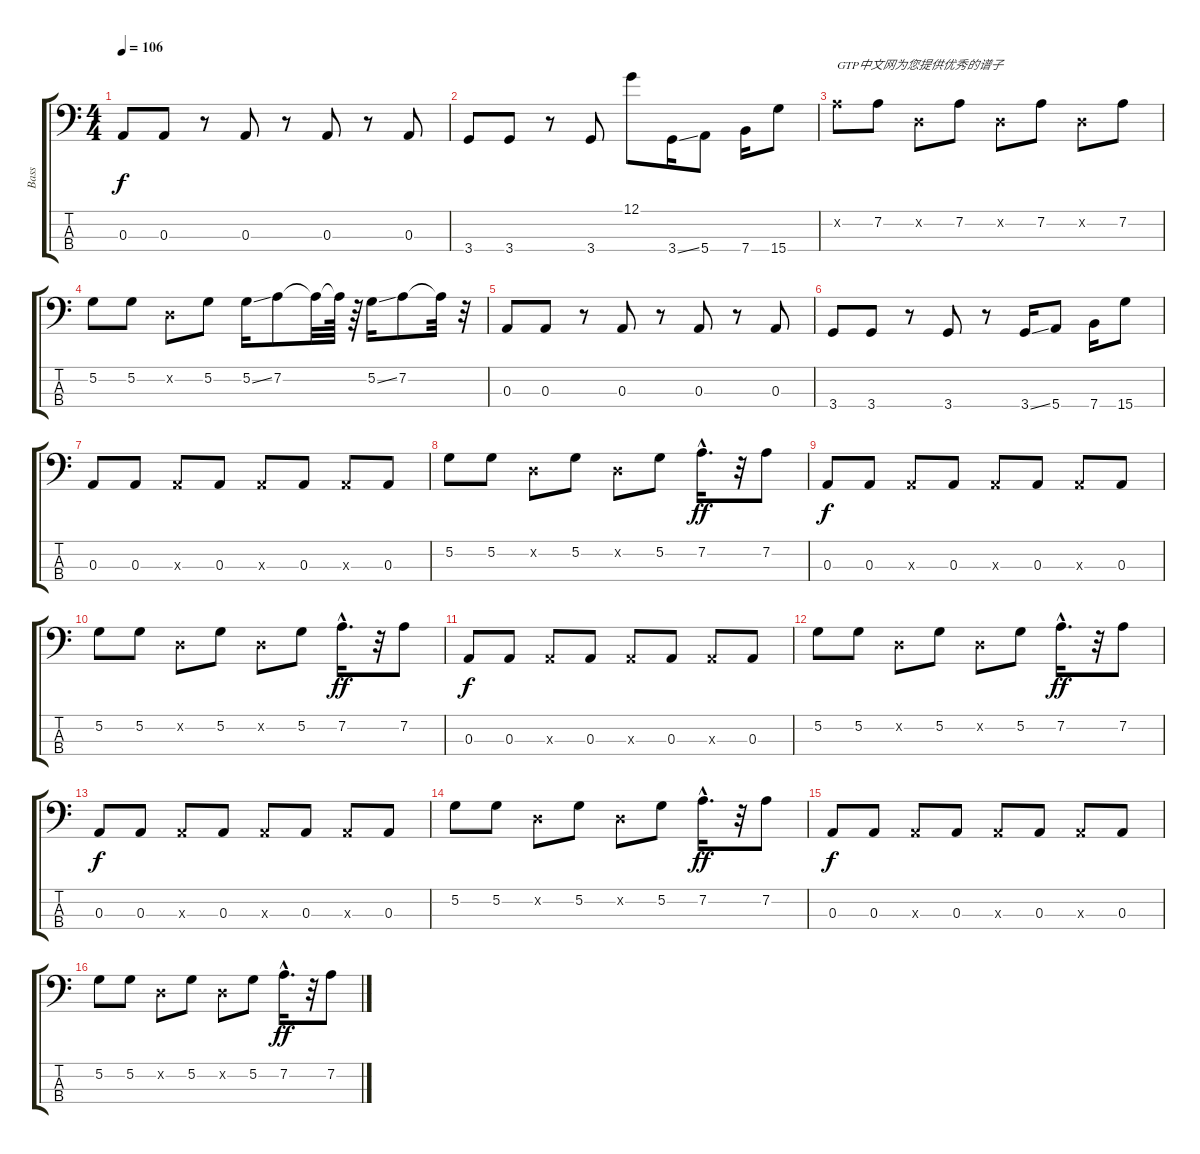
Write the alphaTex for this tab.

\track ("Bass" "Bass") {instrument electricbassfinger}
\staff {score tabs}
\tuning (G2 D2 A1 E1) {hide}
\ts (4 4)
\tempo 106
\clef f4
\ks c
0.3.8{dy f volume 16 instrument electricbassfinger} 0.3.8 r.8 0.3.8 r.8 0.3.8 r.8 0.3.8 |
3.4.8 3.4.8 r.8 3.4.8 12.1.8 3.4{ss}.16 5.4.8 7.4.16 15.4.8 |
7.2{x}.8{txt "GTP中文网为您提供优秀的谱子"} 7.2.8 0.2{x}.8 7.2.8 0.2{x}.8 7.2.8 0.2{x}.8 7.2.8 |
5.2.8 5.2.8 0.2{x}.8 5.2.8 5.2{ss}.16 7.2.8 7.2{t}.32 7.2{t}.64 r.64 5.2{ss}.16 7.2.8 7.2{t}.32 r.32 |
0.3.8 0.3.8 r.8 0.3.8 r.8 0.3.8 r.8 0.3.8 |
3.4.8 3.4.8 r.8 3.4.8 r.8 3.4{ss}.16 5.4.8 7.4.16 15.4.8 |
0.3.8 0.3.8 0.3{x}.8 0.3.8 0.3{x}.8 0.3.8 0.3{x}.8 0.3.8 |
5.2.8 5.2.8 0.2{x}.8 5.2.8 0.2{x}.8 5.2.8 7.2{hac}.16{d dy ff} r.32 7.2.8 |
0.3.8{dy f} 0.3.8 0.3{x}.8 0.3.8 0.3{x}.8 0.3.8 0.3{x}.8 0.3.8 |
5.2.8 5.2.8 0.2{x}.8 5.2.8 0.2{x}.8 5.2.8 7.2{hac}.16{d dy ff} r.32 7.2.8 |
0.3.8{dy f} 0.3.8 0.3{x}.8 0.3.8 0.3{x}.8 0.3.8 0.3{x}.8 0.3.8 |
5.2.8 5.2.8 0.2{x}.8 5.2.8 0.2{x}.8 5.2.8 7.2{hac}.16{d dy ff} r.32 7.2.8 |
0.3.8{dy f} 0.3.8 0.3{x}.8 0.3.8 0.3{x}.8 0.3.8 0.3{x}.8 0.3.8 |
5.2.8 5.2.8 0.2{x}.8 5.2.8 0.2{x}.8 5.2.8 7.2{hac}.16{d dy ff} r.32 7.2.8 |
0.3.8{dy f} 0.3.8 0.3{x}.8 0.3.8 0.3{x}.8 0.3.8 0.3{x}.8 0.3.8 |
5.2.8 5.2.8 0.2{x}.8 5.2.8 0.2{x}.8 5.2.8 7.2{hac}.16{d dy ff} r.32 7.2.8
